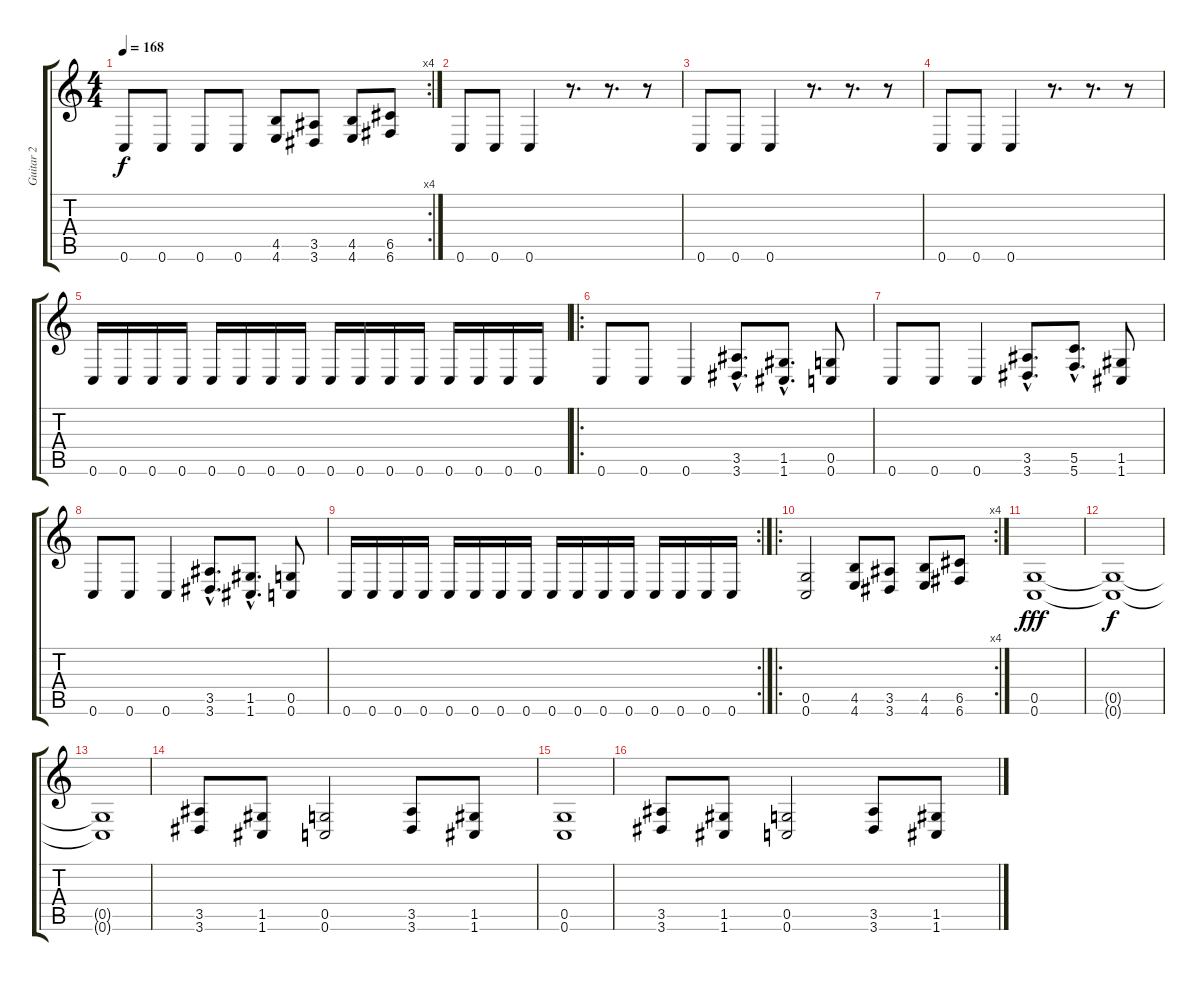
\track ("Guitar 2" "Guitar 2") {instrument distortionguitar}
\staff {score tabs}
\tuning (D4 A3 F3 C3 G2 C2) {hide}
\rc 4
\ts (4 4)
\tempo 168
\clef g2
\ks c
0.6.8{dy f} 0.6.8 0.6.8 0.6.8 (4.5 4.6).8 (3.5 3.6).8 (4.5 4.6).8 (6.5 6.6).8 |
0.6.8 0.6.8 0.6.4 r.8{d} r.8{d} r.8 |
0.6.8 0.6.8 0.6.4 r.8{d} r.8{d} r.8 |
0.6.8 0.6.8 0.6.4 r.8{d} r.8{d} r.8 |
0.6.16 0.6.16 0.6.16 0.6.16 0.6.16 0.6.16 0.6.16 0.6.16 0.6.16 0.6.16 0.6.16 0.6.16 0.6.16 0.6.16 0.6.16 0.6.16 |
\ro
0.6.8 0.6.8 0.6.4 (3.5{hac} 3.6{hac}).8{d} (1.5{hac} 1.6{hac}).8{d} (0.5 0.6).8 |
0.6.8 0.6.8 0.6.4 (3.5{hac} 3.6{hac}).8{d} (5.5{hac} 5.6{hac}).8{d} (1.5 1.6).8 |
0.6.8 0.6.8 0.6.4 (3.5{hac} 3.6{hac}).8{d} (1.5{hac} 1.6{hac}).8{d} (0.5 0.6).8 |
\rc 2
0.6.16 0.6.16 0.6.16 0.6.16 0.6.16 0.6.16 0.6.16 0.6.16 0.6.16 0.6.16 0.6.16 0.6.16 0.6.16 0.6.16 0.6.16 0.6.16 |
\ro
\rc 4
(0.5 0.6).2 (4.5 4.6).8 (3.5 3.6).8 (4.5 4.6).8 (6.5 6.6).8 |
(0.5 0.6).1{dy fff} |
(0.5{t} 0.6{t}).1{dy f} |
(0.5{t} 0.6{t}).1 |
(3.5 3.6).8 (1.5 1.6).8 (0.5 0.6).2 (3.5 3.6).8 (1.5 1.6).8 |
(0.5 0.6).1 |
(3.5 3.6).8 (1.5 1.6).8 (0.5 0.6).2 (3.5 3.6).8 (1.5 1.6).8
